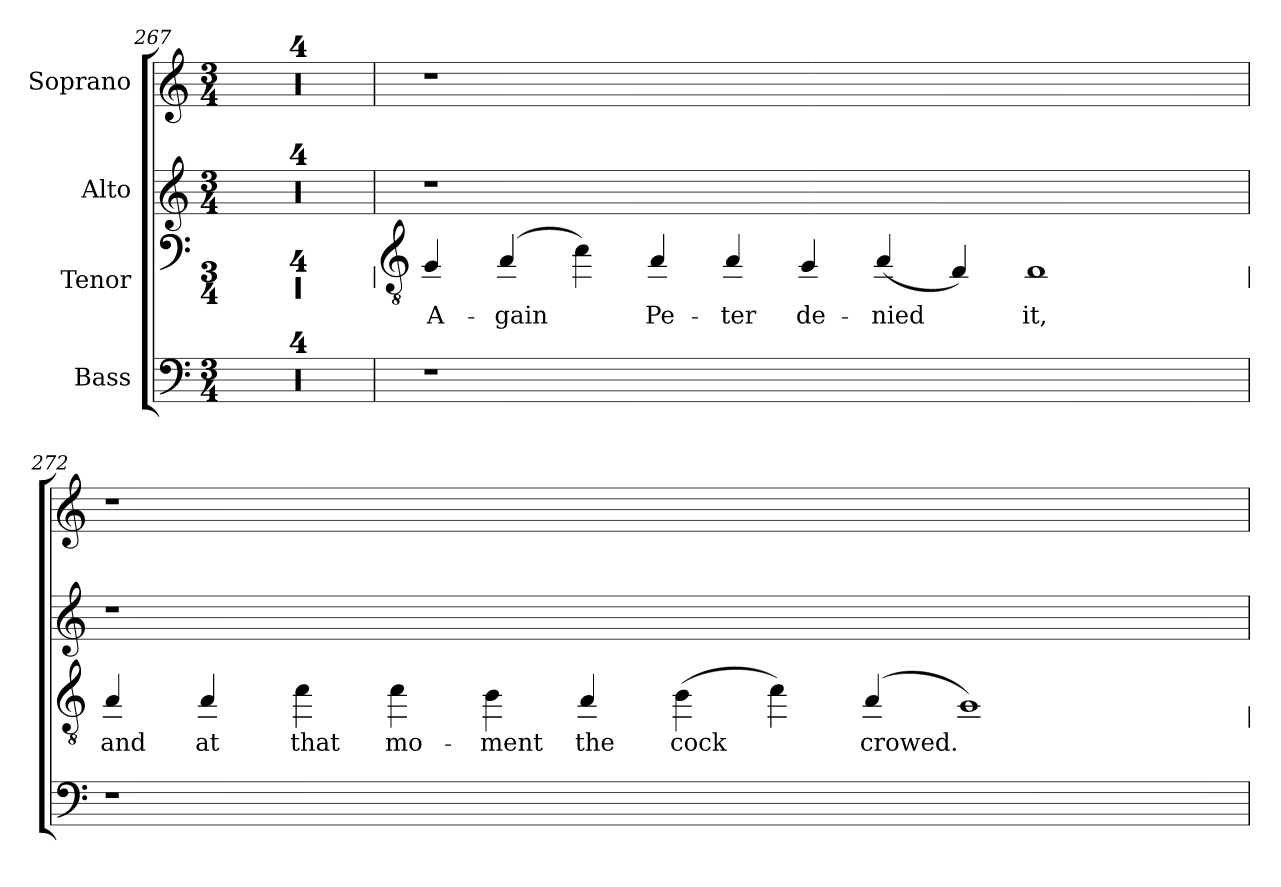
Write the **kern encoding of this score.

**kern	**kern	**text	**kern	**kern
*part4	*part3	*part3	*part2	*part1
*staff4	*staff3	*staff3	*staff2	*staff1
*I"Bass	*I"Tenor	*	*I"Alto	*I"Soprano
*	*stria0	*	*	*
*clefF4	*clefF4	*	*clefG2	*clefG2
*	*ITrd7c12	*	*	*
*k[]	*k[]	*	*k[]	*k[]
*C:	*C:	*	*C:	*C:
*M3/4	*M3/4	*	*M3/4	*M3/4
=267	=267	=267	=267	=267
!LO:N:vis=1	!LO:N:vis=1	!	!LO:N:vis=1	!LO:N:vis=1
2.r	2.r	.	2.r	2.r
=268	=268	=268	=268	=268
!LO:N:vis=1	!LO:N:vis=1	!	!LO:N:vis=1	!LO:N:vis=1
2.r	2.r	.	2.r	2.r
=269	=269	=269	=269	=269
!LO:N:vis=1	!LO:N:vis=1	!	!LO:N:vis=1	!LO:N:vis=1
2.r	2.r	.	2.r	2.r
!!LO:LB:g=z
=270	=270	=270	=270	=270
!LO:N:vis=1	!LO:N:vis=1	!	!LO:N:vis=1	!LO:N:vis=1
2.r	2.r	.	2.r	2.r
=271	=271	=271	=271	=271
*	*clefGv2	*	*	*
!LO:N:vis=1	!	!	!	!
!	!	!LO:LY:b:color=#000000	!LO:N:vis=1	!LO:N:vis=1
2.r	4GGi/	A-	2.r	2.r
!	!	!LO:LY:b:color=#000000	!	!
.	(4AAi/	-gain	.	.
.	4Ci\)	.	.	.
!	!	!LO:LY:b:color=#000000	!	!
0ryy	4AAi/	Pe-	0ryy	0ryy
!	!	!LO:LY:b:color=#000000	!	!
.	4AAi/	-ter	.	.
!	!	!LO:LY:b:color=#000000	!	!
.	4GGi/	de-	.	.
!	!	!LO:LY:b:color=#000000	!	!
.	(4AAi/	-nied	.	.
.	4FFi/)	.	.	.
!	!	!LO:LY:b:color=#000000	!	!
.	1FFi	it,	.	.
4ryy	.	.	4ryy	4ryy
=272	=272	=272	=272	=272
!LO:N:vis=1	!	!	!	!
!	!	!LO:LY:b:color=#000000	!LO:N:vis=1	!LO:N:vis=1
2.r	4AAi/	and	2.r	2.r
!	!	!LO:LY:b:color=#000000	!	!
.	4AAi/	at	.	.
!	!	!LO:LY:b:color=#000000	!	!
.	4Ci\	that	.	.
!	!	!LO:LY:b:color=#000000	!	!
0ryy	4Ci\	mo-	0ryy	0ryy
!	!	!LO:LY:b:color=#000000	!	!
.	4BBi\	-ment	.	.
!	!	!LO:LY:b:color=#000000	!	!
.	4AAi/	the	.	.
!	!	!LO:LY:b:color=#000000	!	!
.	(4BBi\	cock	.	.
.	4Ci\)	.	.	.
!	!	!LO:LY:b:color=#000000	!	!
.	(4AAi/	crowed.	.	.
.	1GGi)	.	.	.
2ryy	.	.	2ryy	2ryy
=	=	=	=	=
*-	*-	*-	*-	*-
